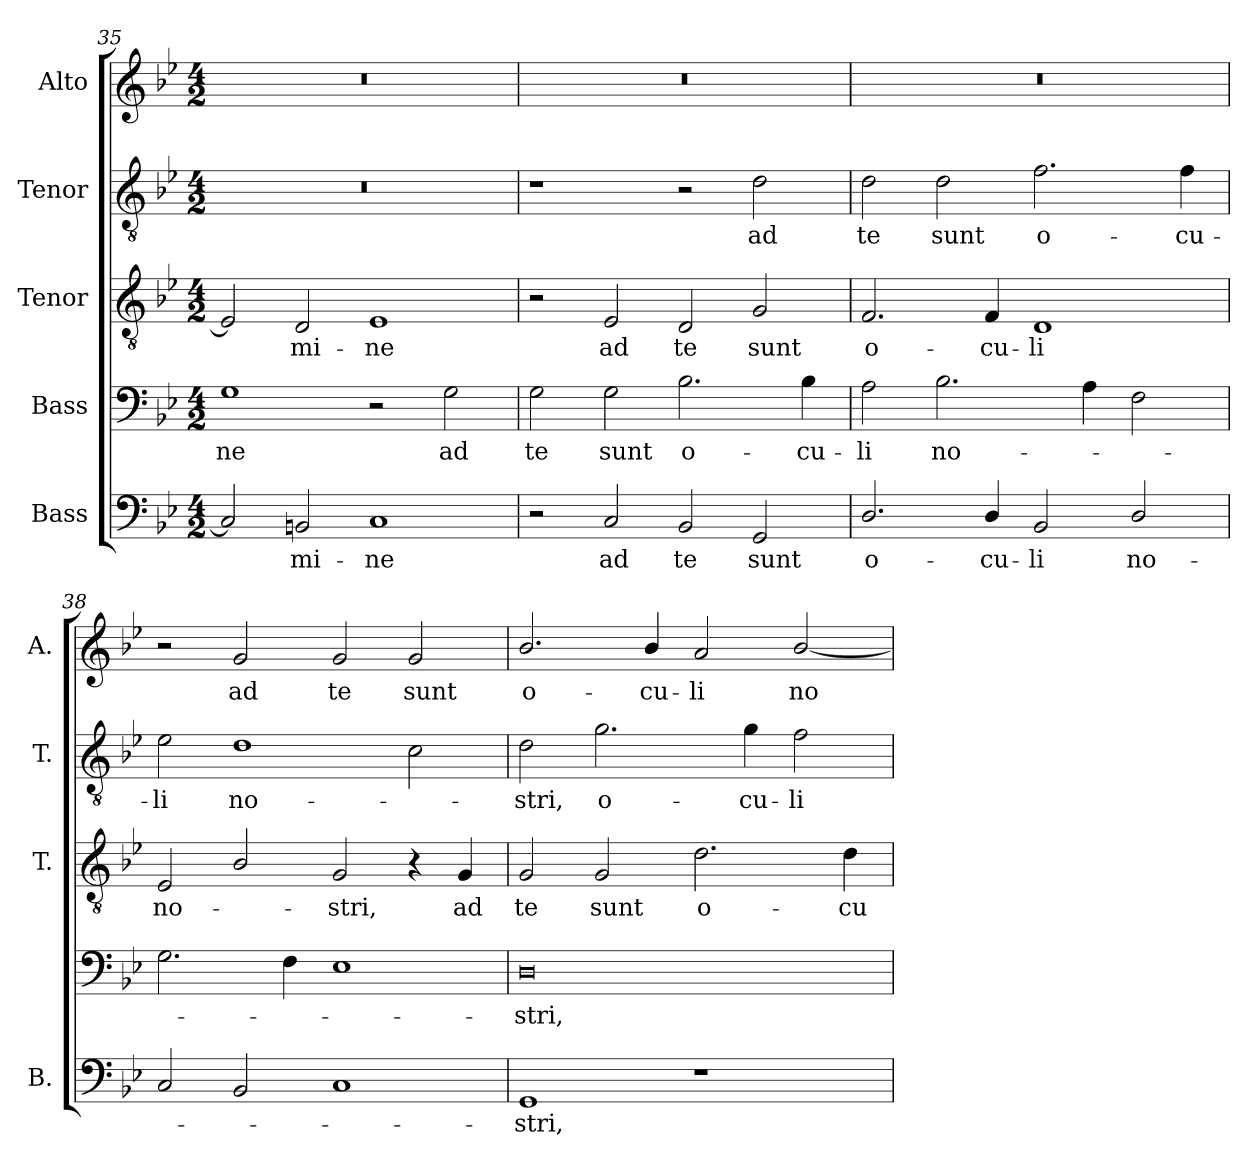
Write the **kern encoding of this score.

**kern	**text	**kern	**text	**kern	**text	**kern	**text	**kern	**text
*part5	*part5	*part4	*part4	*part3	*part3	*part2	*part2	*part1	*part1
*staff5	*staff5	*staff4	*staff4	*staff3	*staff3	*staff2	*staff2	*staff1	*staff1
*I"Bass	*	*I"Bass	*	*I"Tenor	*	*I"Tenor	*	*I"Alto	*
*I'B.	*	*	*	*I'T.	*	*I'T.	*	*I'A.	*
*clefF4	*	*clefF4	*	*clefGv2	*	*clefGv2	*	*clefG2	*
*	*	*	*	*ITrd7c12	*	*ITrd7c12	*	*	*
*k[b-e-]	*	*k[b-e-]	*	*k[b-e-]	*	*k[b-e-]	*	*k[b-e-]	*
*B-:	*	*B-:	*	*B-:	*	*B-:	*	*B-:	*
*M4/2	*	*M4/2	*	*M4/2	*	*M4/2	*	*M4/2	*
=35	=35	=35	=35	=35	=35	=35	=35	=35	=35
!	!	!	!LO:LY:b:color=#000000	!	!	!LO:N:vis=1	!	!LO:N:vis=1	!
2Ci/]	.	1Gi	-ne	2EE-i/]	.	0r	.	0r	.
!	!LO:LY:b:color=#000000	!	!	!	!	!	!	!	!
!	!	!	!	!	!LO:LY:b:color=#000000	!	!	!	!
2BBni/	-mi-	.	.	2DDi/	-mi-	.	.	.	.
!	!LO:LY:b:color=#000000	!	!	!	!	!	!	!	!
!	!	!	!	!	!LO:LY:b:color=#000000	!	!	!	!
1Ci	-ne	2r	.	1EE-i	-ne	.	.	.	.
!	!	!	!LO:LY:b:color=#000000	!	!	!	!	!	!
.	.	2Gi\	ad	.	.	.	.	.	.
!!LO:LB:g=z
=36	=36	=36	=36	=36	=36	=36	=36	=36	=36
!	!	!	!LO:LY:b:color=#000000	!	!	!	!	!LO:N:vis=1	!
2r	.	2Gi\	te	2r	.	1r	.	0r	.
!	!LO:LY:b:color=#000000	!	!	!	!	!	!	!	!
!	!	!	!LO:LY:b:color=#000000	!	!	!	!	!	!
!	!	!	!	!	!LO:LY:b:color=#000000	!	!	!	!
2Ci/	ad	2Gi\	sunt	2EE-i/	ad	.	.	.	.
!	!LO:LY:b:color=#000000	!	!	!	!	!	!	!	!
!	!	!	!LO:LY:b:color=#000000	!	!	!	!	!	!
!	!	!	!	!	!LO:LY:b:color=#000000	!	!	!	!
2BB-i/	te	2.B-i\	o-	2DDi/	te	2r	.	.	.
!	!LO:LY:b:color=#000000	!	!	!	!	!	!	!	!
!	!	!	!	!	!LO:LY:b:color=#000000	!	!	!	!
!	!	!	!	!	!	!	!LO:LY:b:color=#000000	!	!
2GGi/	sunt	.	.	2GGi/	sunt	2Di\	ad	.	.
!	!	!	!LO:LY:b:color=#000000	!	!	!	!	!	!
.	.	4B-i\	-cu-	.	.	.	.	.	.
=37	=37	=37	=37	=37	=37	=37	=37	=37	=37
!	!LO:LY:b:color=#000000	!	!	!	!	!	!	!	!
!	!	!	!LO:LY:b:color=#000000	!	!	!	!	!	!
!	!	!	!	!	!LO:LY:b:color=#000000	!	!	!	!
!	!	!	!	!	!	!	!LO:LY:b:color=#000000	!LO:N:vis=1	!
2.Di/	o-	2Ai\	-li	2.FFi/	o-	2Di\	te	0r	.
!	!	!	!LO:LY:b:color=#000000	!	!	!	!	!	!
!	!	!	!	!	!	!	!LO:LY:b:color=#000000	!	!
.	.	2.B-i\	no-	.	.	2Di\	sunt	.	.
!	!LO:LY:b:color=#000000	!	!	!	!	!	!	!	!
!	!	!	!	!	!LO:LY:b:color=#000000	!	!	!	!
4Di/	-cu-	.	.	4FFi/	-cu-	.	.	.	.
!	!LO:LY:b:color=#000000	!	!	!	!	!	!	!	!
!	!	!	!	!	!LO:LY:b:color=#000000	!	!	!	!
!	!	!	!	!	!	!	!LO:LY:b:color=#000000	!	!
2BB-i/	-li	.	.	1DDi	-li	2.Fi\	o-	.	.
.	.	4Ai\	.	.	.	.	.	.	.
!	!LO:LY:b:color=#000000	!	!	!	!	!	!	!	!
2Di/	no-	2Fi\	.	.	.	.	.	.	.
!	!	!	!	!	!	!	!LO:LY:b:color=#000000	!	!
.	.	.	.	.	.	4Fi\	-cu-	.	.
=38	=38	=38	=38	=38	=38	=38	=38	=38	=38
!	!	!	!	!	!LO:LY:b:color=#000000	!	!	!	!
!	!	!	!	!	!	!	!LO:LY:b:color=#000000	!	!
2Ci/	.	2.Gi\	.	2EE-i/	no-	2E-i\	-li	2r	.
!	!	!	!	!	!	!	!LO:LY:b:color=#000000	!	!
!	!	!	!	!	!	!	!	!	!LO:LY:b:color=#000000
2BB-i/	.	.	.	2BB-i/	.	1Di	no-	2gi/	ad
.	.	4Fi\	.	.	.	.	.	.	.
!	!	!	!	!	!LO:LY:b:color=#000000	!	!	!	!
!	!	!	!	!	!	!	!	!	!LO:LY:b:color=#000000
1Ci	.	1E-i	.	2GGi/	-stri,	.	.	2gi/	te
!	!	!	!	!	!	!	!	!	!LO:LY:b:color=#000000
.	.	.	.	4r	.	2Ci\	.	2gi/	sunt
!	!	!	!	!	!LO:LY:b:color=#000000	!	!	!	!
.	.	.	.	4GGi/	ad	.	.	.	.
=39	=39	=39	=39	=39	=39	=39	=39	=39	=39
!	!LO:LY:b:color=#000000	!	!	!	!	!	!	!	!
!	!	!	!LO:LY:b:color=#000000	!	!	!	!	!	!
!	!	!	!	!	!LO:LY:b:color=#000000	!	!	!	!
!	!	!	!	!	!	!	!LO:LY:b:color=#000000	!	!
!	!	!	!	!	!	!	!	!	!LO:LY:b:color=#000000
1GGi	-stri,	0Di	-stri,	2GGi/	te	2Di\	-stri,	2.b-i/	o-
!	!	!	!	!	!LO:LY:b:color=#000000	!	!	!	!
!	!	!	!	!	!	!	!LO:LY:b:color=#000000	!	!
.	.	.	.	2GGi/	sunt	2.Gi\	o-	.	.
!	!	!	!	!	!	!	!	!	!LO:LY:b:color=#000000
.	.	.	.	.	.	.	.	4b-i/	-cu-
!	!	!	!	!	!LO:LY:b:color=#000000	!	!	!	!
!	!	!	!	!	!	!	!	!	!LO:LY:b:color=#000000
1r	.	.	.	2.Di\	o-	.	.	2ai/	-li
!	!	!	!	!	!	!	!LO:LY:b:color=#000000	!	!
.	.	.	.	.	.	4Gi\	-cu-	.	.
!	!	!	!	!	!	!	!LO:LY:b:color=#000000	!	!
!	!	!	!	!	!	!	!	!	!LO:LY:b:color=#000000
.	.	.	.	.	.	2Fi\	-li	[2b-i/	no-
!	!	!	!	!	!LO:LY:b:color=#000000	!	!	!	!
.	.	.	.	4Di\	-cu-	.	.	.	.
=	=	=	=	=	=	=	=	=	=
*-	*-	*-	*-	*-	*-	*-	*-	*-	*-
